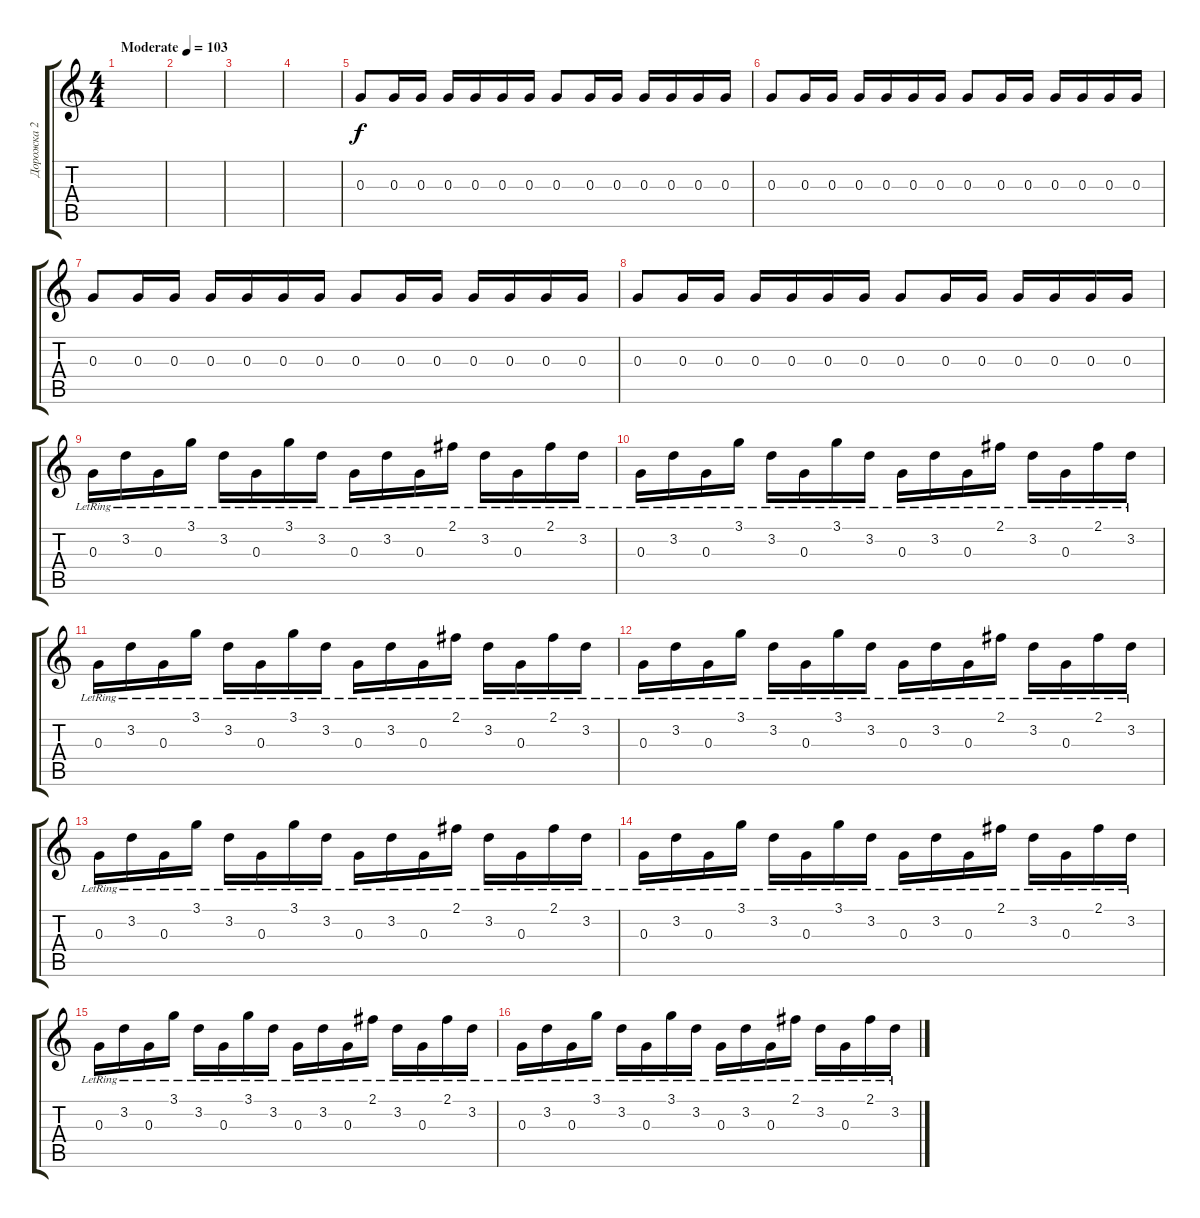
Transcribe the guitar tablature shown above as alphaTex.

\track ("Дорожка 2" "Дорожка 2") {instrument overdrivenguitar}
\staff {score tabs}
\tuning (E4 B3 G3 D3 A2 E2) {hide}
\ts (4 4)
\tempo (103 "Moderate")
\clef g2
\ks c
|
|
|
|
0.3.8 0.3.16 0.3.16 0.3.16 0.3.16 0.3.16 0.3.16 0.3.8 0.3.16 0.3.16 0.3.16 0.3.16 0.3.16 0.3.16 |
0.3.8 0.3.16 0.3.16 0.3.16 0.3.16 0.3.16 0.3.16 0.3.8 0.3.16 0.3.16 0.3.16 0.3.16 0.3.16 0.3.16 |
0.3.8 0.3.16 0.3.16 0.3.16 0.3.16 0.3.16 0.3.16 0.3.8 0.3.16 0.3.16 0.3.16 0.3.16 0.3.16 0.3.16 |
0.3.8 0.3.16 0.3.16 0.3.16 0.3.16 0.3.16 0.3.16 0.3.8 0.3.16 0.3.16 0.3.16 0.3.16 0.3.16 0.3.16 |
0.3{lr}.16{instrument electricguitarclean} 3.2{lr}.16 0.3{lr}.16 3.1{lr}.16 3.2{lr}.16 0.3{lr}.16 3.1{lr}.16 3.2{lr}.16 0.3{lr}.16 3.2{lr}.16 0.3{lr}.16 2.1{lr}.16 3.2{lr}.16 0.3{lr}.16 2.1{lr}.16 3.2{lr}.16 |
0.3{lr}.16 3.2{lr}.16 0.3{lr}.16 3.1{lr}.16 3.2{lr}.16 0.3{lr}.16 3.1{lr}.16 3.2{lr}.16 0.3{lr}.16 3.2{lr}.16 0.3{lr}.16 2.1{lr}.16 3.2{lr}.16 0.3{lr}.16 2.1{lr}.16 3.2{lr}.16 |
0.3{lr}.16 3.2{lr}.16 0.3{lr}.16 3.1{lr}.16 3.2{lr}.16 0.3{lr}.16 3.1{lr}.16 3.2{lr}.16 0.3{lr}.16 3.2{lr}.16 0.3{lr}.16 2.1{lr}.16 3.2{lr}.16 0.3{lr}.16 2.1{lr}.16 3.2{lr}.16 |
0.3{lr}.16 3.2{lr}.16 0.3{lr}.16 3.1{lr}.16 3.2{lr}.16 0.3{lr}.16 3.1{lr}.16 3.2{lr}.16 0.3{lr}.16 3.2{lr}.16 0.3{lr}.16 2.1{lr}.16 3.2{lr}.16 0.3{lr}.16 2.1{lr}.16 3.2{lr}.16 |
0.3{lr}.16 3.2{lr}.16 0.3{lr}.16 3.1{lr}.16 3.2{lr}.16 0.3{lr}.16 3.1{lr}.16 3.2{lr}.16 0.3{lr}.16 3.2{lr}.16 0.3{lr}.16 2.1{lr}.16 3.2{lr}.16 0.3{lr}.16 2.1{lr}.16 3.2{lr}.16 |
0.3{lr}.16 3.2{lr}.16 0.3{lr}.16 3.1{lr}.16 3.2{lr}.16 0.3{lr}.16 3.1{lr}.16 3.2{lr}.16 0.3{lr}.16 3.2{lr}.16 0.3{lr}.16 2.1{lr}.16 3.2{lr}.16 0.3{lr}.16 2.1{lr}.16 3.2{lr}.16 |
0.3{lr}.16 3.2{lr}.16 0.3{lr}.16 3.1{lr}.16 3.2{lr}.16 0.3{lr}.16 3.1{lr}.16 3.2{lr}.16 0.3{lr}.16 3.2{lr}.16 0.3{lr}.16 2.1{lr}.16 3.2{lr}.16 0.3{lr}.16 2.1{lr}.16 3.2{lr}.16 |
0.3{lr}.16 3.2{lr}.16 0.3{lr}.16 3.1{lr}.16 3.2{lr}.16 0.3{lr}.16 3.1{lr}.16 3.2{lr}.16 0.3{lr}.16 3.2{lr}.16 0.3{lr}.16 2.1{lr}.16 3.2{lr}.16 0.3{lr}.16 2.1{lr}.16 3.2{lr}.16
